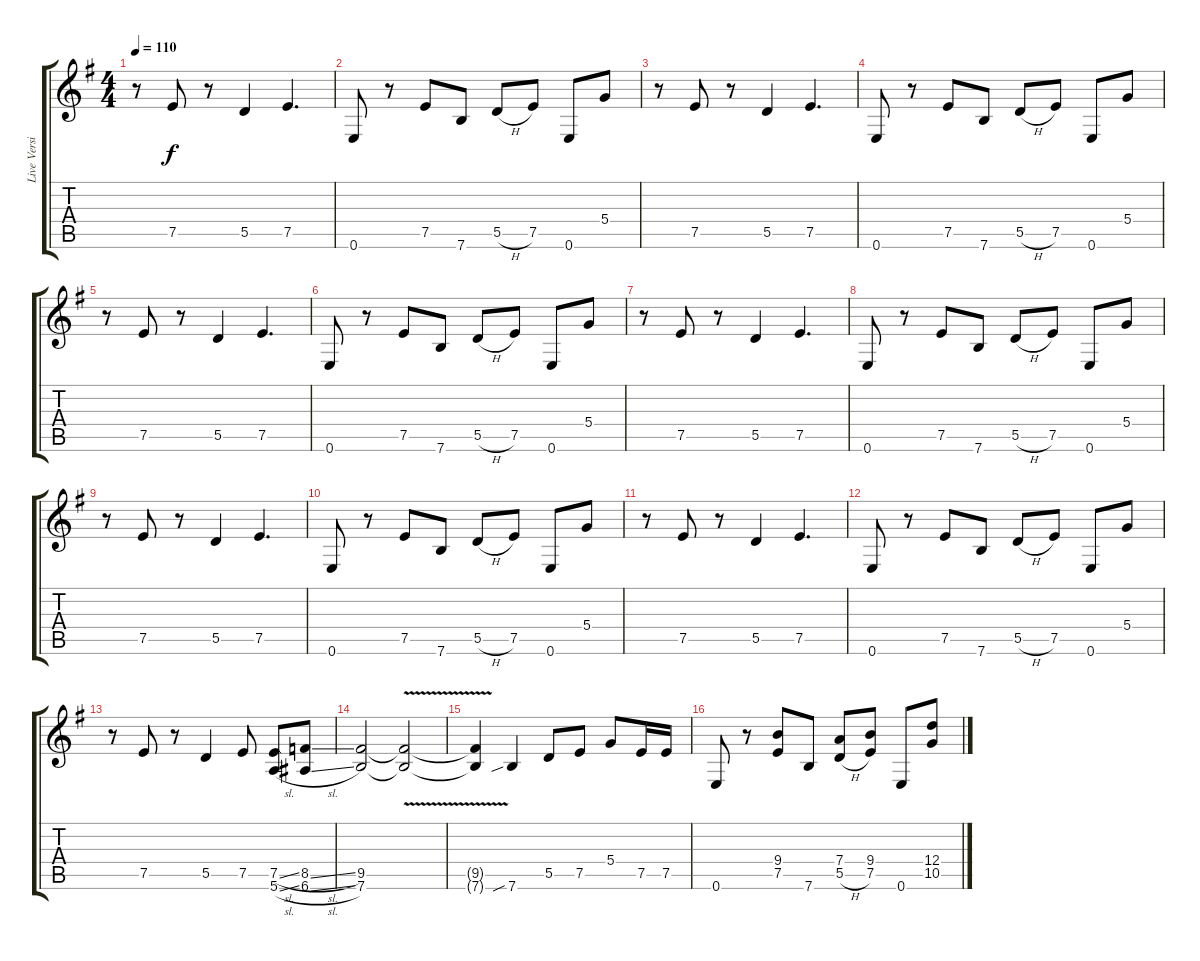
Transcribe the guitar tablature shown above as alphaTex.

\track ("Live Version Riff" "Live Versi") {mute instrument overdrivenguitar}
\staff {score tabs}
\tuning (E4 B3 G3 D3 A2 E2) {hide}
\ts (4 4)
\tempo 110
\clef g2
\ks g
r.8{dy f} 7.5.8 r.8 5.5.4 7.5.4{d} |
0.6.8 r.8 7.5.8 7.6.8 5.5{h}.8 7.5.8 0.6.8 5.4.8 |
r.8 7.5.8 r.8 5.5.4 7.5.4{d} |
0.6.8 r.8 7.5.8 7.6.8 5.5{h}.8 7.5.8 0.6.8 5.4.8 |
r.8 7.5.8 r.8 5.5.4 7.5.4{d} |
0.6.8 r.8 7.5.8 7.6.8 5.5{h}.8 7.5.8 0.6.8 5.4.8 |
r.8 7.5.8 r.8 5.5.4 7.5.4{d} |
0.6.8 r.8 7.5.8 7.6.8 5.5{h}.8 7.5.8 0.6.8 5.4.8 |
r.8 7.5.8 r.8 5.5.4 7.5.4{d} |
0.6.8 r.8 7.5.8 7.6.8 5.5{h}.8 7.5.8 0.6.8 5.4.8 |
r.8 7.5.8 r.8 5.5.4 7.5.4{d} |
0.6.8 r.8 7.5.8 7.6.8 5.5{h}.8 7.5.8 0.6.8 5.4.8 |
r.8 7.5.8 r.8 5.5.4 7.5.8 (7.5{sl} 5.6{sl}).8 (8.5{sl} 6.6{sl}).8 |
(9.5 7.6).2 (9.5{t} 7.6{v t}).2 |
(9.5{t} 7.6{t}).4 7.6{sib}.4 5.5.8 7.5.8 5.4.8 7.5.16 7.5.16 |
0.6.8 r.8 (9.4 7.5).8 7.6.8 (7.4 5.5{h}).8 (9.4 7.5).8 0.6.8 (12.4 10.5).8
